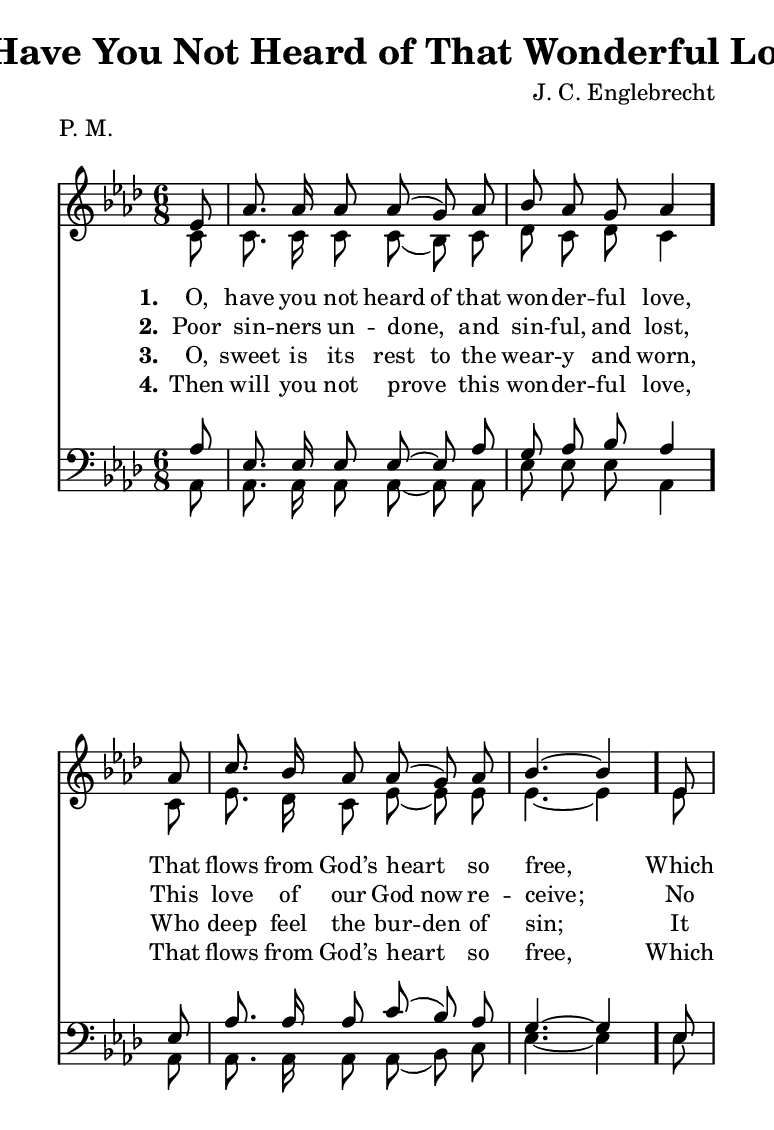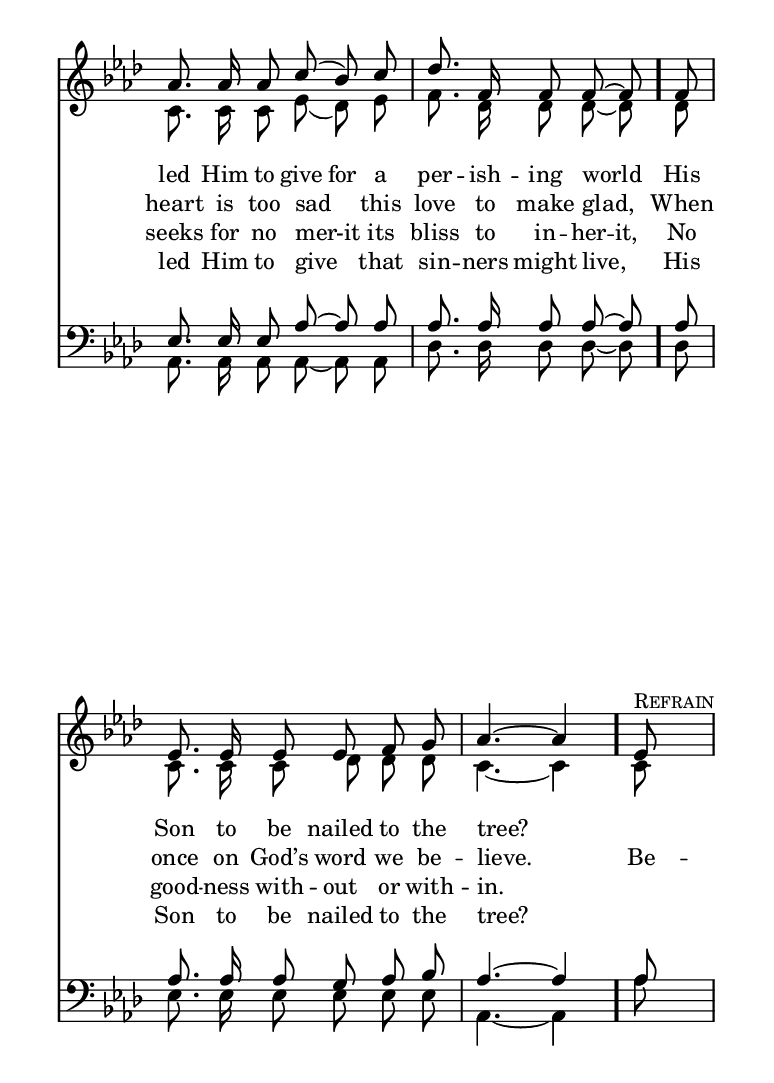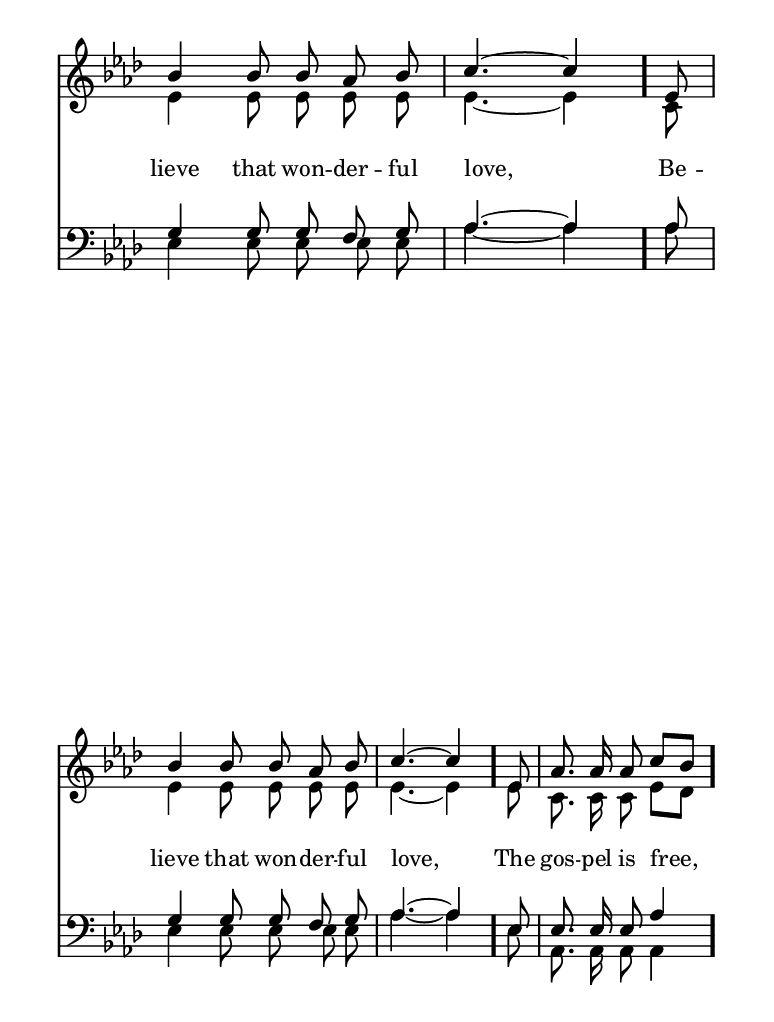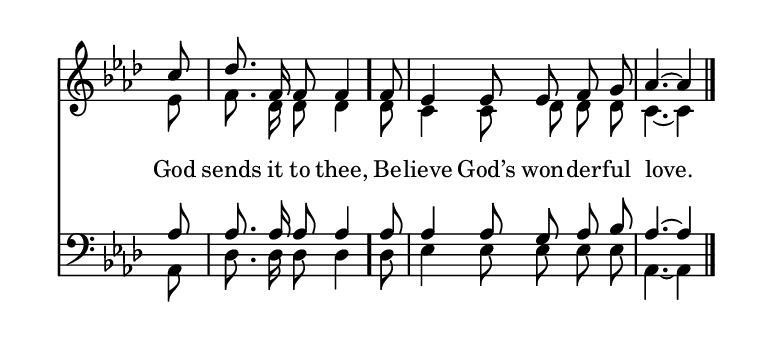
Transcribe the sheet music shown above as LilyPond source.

\include "common/global.ily"
\paper {
  \include "common/paper.ily"
  %ragged-bottom = ##t
  ragged-last-bottom = ##t
  systems-per-page = ##f
  system-count = #(cond (is-eogsized 5) (#t #f))
  page-count = #(cond (is-eogsized 2) (#t #f))
}

\header{
  hymnnumber = "25"
  title = "O, Have You Not Heard of That Wonderful Love?"
  tunename = ""
  meter = "P. M."
  %poet = ""
  composer = "J. C. Englebrecht"
  %copyright = ""
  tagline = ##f
}

% for fermata in MIDI
ta = { \tempo 8=120 }
tb = { \tempo 8=60  }

patternAA = { c8 | c8. c16 c8 c8( c8) c8 | c8 c8 c8 c4        }
patternAB = { c8 | c8. c16 c8 c8( c8) c8 | c8. c16 c8 c8 ~ c8 }
patternAC = { c8 | c8. c16 c8 c8 ~ c8 c8 | c8 c8 c8 c4        }
patternAD = { c8 | c8. c16 c8 c8 ~ c8 c8 | c8. c16 c8 c8 ~ c8 }

patternBA = { c8 | c8. c16 c8 c8( c8) c8 | c4. ~ c4 }
patternBB = { c8 | c8. c16 c8 c8  c8  c8 | c4. ~ c4 }

patternCA = { c8 | c4 c8 c8 c8 c8 c4. ~ c4 }

patternDA = { c8 | c8. c16 c8 c8[ c8] c8 | c8. c16 c8 c4 }
patternDB = { c8 | c8. c16 c8 c4      c8 | c8. c16 c8 c4 }

global = {
  \include "common/overrides.ily"
  \override Staff.TimeSignature.style = #'()
  \time 6/8
  \override Score.MetronomeMark.transparent = ##t % hide all fermata changes too
  \ta
  \key aes \major
  \partial 8
  \autoBeamOff
}

notesSoprano = {
\global
\relative c' {

  \changePitch \patternAA { ees  | aes aes aes aes g aes | bes aes g aes }
  \changePitch \patternBA { aes  | c bes aes aes g aes   | bes bes       }
  \changePitch \patternAB { ees, | aes aes aes c bes c   | des f, f f f  }
  \changePitch \patternBB { f    | ees ees ees ees f g   | aes aes       }

  << s^\markup { \small \caps "Refrain" }
  \changePitch \patternCA { ees  | bes' bes bes aes bes | c c        } >>
  \changePitch \patternCA { ees, | bes' bes bes aes bes | c c        }
  \changePitch \patternDA { ees, | aes aes aes c bes c  | des f, f f }
  \changePitch \patternCA { f    | ees ees ees f g      | aes aes    }

  \bar "|."

}
}

notesAlto = {
\global
\relative e' {

  \changePitch \patternAA { c   | c c c c bes c         | des c des c       }
  \changePitch \patternBA { c   | ees des c ees ees ees | ees ees           }
  \changePitch \patternAB { ees | c c c ees des ees     | f des des des des }
  \changePitch \patternBB { des | c c c des des des     | c c               }

  \changePitch \patternCA { c   | ees ees ees ees ees   | ees ees           }
  \changePitch \patternCA { c   | ees ees ees ees ees   | ees ees           }
  \changePitch \patternDA { ees | c c c ees des ees     | f des des des     }
  \changePitch \patternCA { des | c c des des des       | c c               }

}
}

notesTenor = {
\global
\relative a {

  \changePitch \patternAC { aes | ees ees ees ees ees aes | g aes bes aes       }
  \changePitch \patternBA { ees | aes aes aes c bes aes   | g g                 }
  \changePitch \patternAD { ees | ees ees ees aes aes aes | aes aes aes aes aes }
  \changePitch \patternBB { aes | aes aes aes g aes bes   | aes aes             }

  \changePitch \patternCA { aes | g g g f g               | aes aes             }
  \changePitch \patternCA { aes | g g g f g               | aes aes             }
  \changePitch \patternDB { ees | ees ees ees aes aes     | aes aes aes aes     }
  \changePitch \patternCA { aes | aes aes g aes bes       | aes aes             }

}
}

notesBass = {
\global
\relative a, {

  \changePitch \patternAC { aes  | aes aes aes aes aes aes  | ees' ees ees aes,   }
  \changePitch \patternBA { aes  | aes aes aes aes bes c    | ees ees             }
  \changePitch \patternAD { ees  | aes, aes aes aes aes aes | des des des des des }
  \changePitch \patternBB { des  | ees ees ees ees ees ees  | aes, aes            }

  \changePitch \patternCA { aes' | ees ees ees ees ees      | aes aes             }
  \changePitch \patternCA { aes  | ees ees ees ees ees      | aes aes             }
  \changePitch \patternDB { ees  | aes, aes aes aes aes     | des des des des     }
  \changePitch \patternCA { des  | ees ees ees ees ees      | aes, aes            }

}
}

Refrain = \lyricmode {

Be -- lieve that won -- der -- ful love, \bar "."
Be -- lieve that won -- der -- ful love, \bar "."
The gos -- pel is free, \bar "." { \pageBreak }
God sends it to thee, \bar "."
Be -- lieve God’s won -- der -- ful love. \bar "."

}

wordsA = \lyricmode {
\set stanza = "1."

O, have you not { \mon } heard of { \moff } that won -- der -- ful love, \bar "."
That flows from God’s heart so free, \bar "."
Which led Him to { \mon } give for { \moff } a per -- ish -- ing world \bar "."
His Son to be nailed to the tree? \bar "."

}

wordsB = \lyricmode {
\set stanza = "2."

Poor sin -- ners un -- done, and sin -- ful, and lost,
This love of our { \mon } God now { \moff } re -- ceive;
No heart is too sad this love to make glad,
When once on God’s word we be -- lieve.

\bar "."

\Refrain

}

wordsC = \lyricmode {
\set stanza = "3."

O, sweet is its { \mon } rest to { \moff } the wear -- y and worn,
Who deep feel the { \mon } bur -- den { \moff } of sin;
It seeks for no mer-it its bliss to { \mon } in -- her -- it, { \moff }
No good -- ness with -- out or with -- in.

}

wordsD = \lyricmode {
\set stanza = "4."

Then will you not prove this won -- der -- ful love,
That flows from God’s heart so free,
Which led Him to give that sin -- ners might live,
His Son to be nailed to the tree?

}

\score {
  \context ChoirStaff <<
    \context Staff = upper <<
      \set ChoirStaff.systemStartDelimiter = #'SystemStartBar
      \context Voice  = sopranos { \voiceOne << \notesSoprano >> }
      \context Voice  = altos { \voiceTwo << \notesAlto >> }
      \context Lyrics = one   \lyricsto sopranos \wordsA
      \context Lyrics = two   \lyricsto sopranos \wordsB
      \context Lyrics = three \lyricsto sopranos \wordsC
      \context Lyrics = four  \lyricsto sopranos \wordsD
      %\context Lyrics = five  \lyricsto sopranos \wordsE
    >>
    \context Staff = men <<
      \clef bass
      \context Voice  = tenors { \voiceOne << \notesTenor >> }
      \context Voice  = basses { \voiceTwo << \notesBass >> }
    >>
  >>
  \layout {
    \include "common/layout.ily"
  }
  \midi{
    \include "common/midi.ily"
  }
}

\version "2.18.0"  % necessary for upgrading to future LilyPond versions.

% vi:set et ts=2 sw=2 ai nocindent syntax=lilypond:
